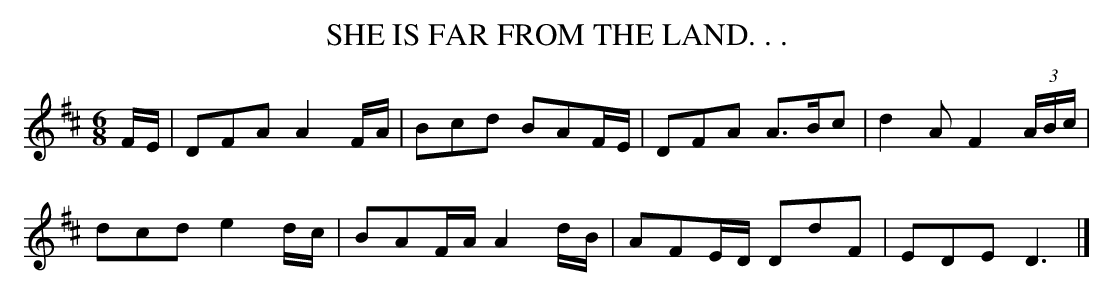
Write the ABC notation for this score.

X:1
T:SHE IS FAR FROM THE LAND. . .
Y:"slow and tender"
M:6/8
L:1/8
K:D
F/E/|DFA A2F/A/|Bcd BAF/E/|DFA A>Bc|d2A F2 (3A/B/c/|
dcd e2d/c/|BAF/A/ A2d/B/|AFE/D/ DdF|EDE D3|]
